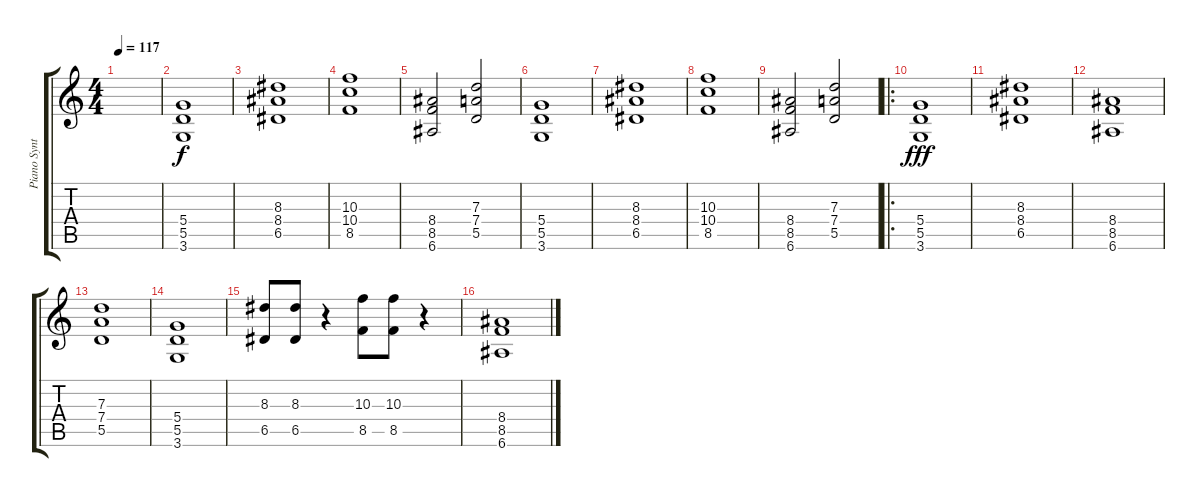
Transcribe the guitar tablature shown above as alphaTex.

\track ("Piano Synth" "Piano Synt") {instrument stringensemble1}
\staff {score tabs}
\tuning (E5 B4 G4 D4 A3 E3) {hide}
\ts (4 4)
\tempo 117
\clef g2
\ks c
|
(5.4 5.5 3.6).1 |
(8.3 8.4 6.5).1 |
(10.3 10.4 8.5).1 |
(8.4 8.5 6.6).2 (7.3 7.4 5.5).2 |
(5.4 5.5 3.6).1 |
(8.3 8.4 6.5).1 |
(10.3 10.4 8.5).1 |
(8.4 8.5 6.6).2 (7.3 7.4 5.5).2 |
\ro
(5.4 5.5 3.6).1{dy fff} |
(8.3 8.4 6.5).1 |
(8.4 8.5 6.6).1 |
(7.3 7.4 5.5).1 |
(5.4 5.5 3.6).1 |
(8.3 6.5).8 (8.3 6.5).8 r.4 (10.3 8.5).8 (10.3 8.5).8 r.4 |
(8.4 8.5 6.6).1
